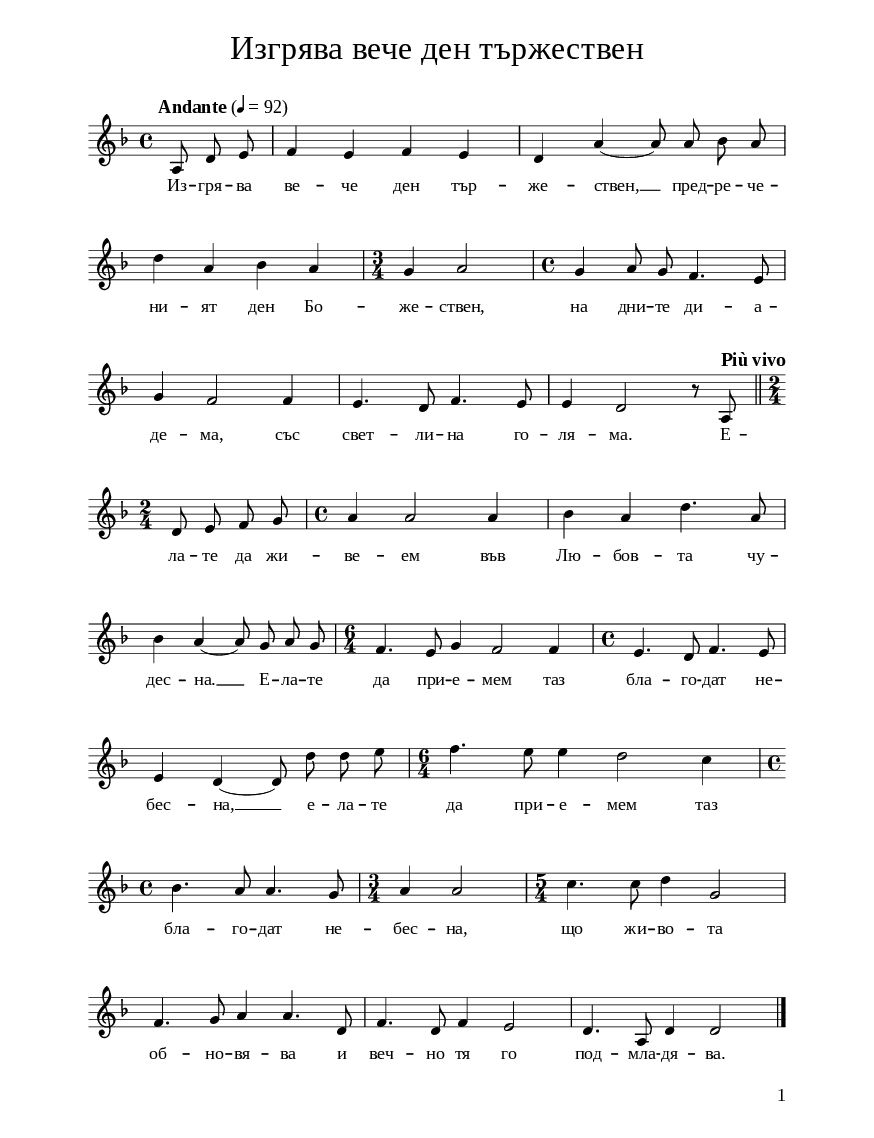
\version "2.24.2"

% include paper part and global functions
\include "include/globals.ily"

\bookpart {
  \label #'ref022
  \tocItem \markup "Изгрява вече ден тържествен"
  \include "include/bookpart-paper.ily"
  \score {
    \include "include/score-layout.ily"

    \new Voice \absolute {
      \clef treble
      \key d \minor
      \time 4/4
      \tempoFunc "Andante" 4 "92"
      \autoBeamOff

      \partial 4.

      a8 d'8 e'8 |f'4 e'4 f'4 e'4 |d'4 a'4 ~ a'8 a'8 bes'8 a'8 \break |
      d''4 a'4 bes'4 a'4 |\time 3/4  g'4 a'2 | \time 4/4  g'4 a'8 g'8 f'4. e'8 \break
      g'4 f'2 f'4 |  e'4. d'8 f'4. e'8 | e'4 d'2 r8 \tempo "Più vivo" a8 | \bar "||" \time 2/4 \break
      d'8 e'8 f'8 g'8 | \time 4/4  a'4 a'2 a'4 | bes'4 a'4 d''4. a'8 \break |
      bes'4 a'4 ~ a'8 g'8 a'8 g'8 |  \time 6/4  f'4. e'8 g'4 f'2 f'4 | \time 4/4  e'4. d'8 f'4. e'8 \break |
      e'4 d'4 ~ d'8 d''8 d''8 e''8 | \time 6/4  f''4. e''8 e''4 d''2 c''4 \break
      \time 4/4  bes'4. a'8 a'4. g'8 |  \time 3/4  a'4 a'2 | \time 5/4  c''4. c''8 d''4 g'2 \break |
      f'4. g'8 a'4 a'4. d'8 | f'4. d'8 f'4 e'2 | d'4. a8 d'4 d'2 \bar "|." \pageBreak
    }
    \addlyrics {
      Из -- гря -- ва ве -- че ден тър -- же -- ствен, __ пред -- ре -- че
      -- ни -- ят ден Бо -- же -- ствен, на дни --
      те ди -- а -- де -- ма, със свет -- ли -- на го
      -- ля -- ма. Е -- ла -- те да жи -- ве -- ем във
      Лю -- бов -- та чу -- дес -- на. __ Е -- ла -- те
      да при -- е -- мем таз бла -- го -- дат не --
      бес -- на, __ е -- ла -- те да при -- е -- мем таз
      бла -- го -- дат не -- бес -- на, що жи -- во --
      та об -- но -- вя -- ва и веч -- но тя го под
      -- мла -- дя -- ва.
    }
    \header {
      title = \titleFunc "Изгрява вече ден тържествен" "Izgrjava veče den tăržestven"
    }

    \midi{}

  } % score

  \pageBreak

  \markup \fontsize #bgCoupletFontSize {
    \hspace #15
    \override #`(baseline-skip . ,bgCoupletBaselineSkip)
    \column {

      \line { 2. И носи Радост за душата, }
      \line {   "   " и прогласява Свободата}
      \line {   "   " и Мир с Любов пресвята}
      \line {   "   " за всички на земята. }


      \line { " " }
      \line { "   " \italic {Припев: } }

      \line {   "   "  Елате да живеем }

      \line {   "   " във Любовта чудесна. }

      \line {   "   " Елате да приемем }

      \line {   "   " таз благодат небесна, }

      \line {   "   " що живота обновява }

      \line {   "   " и вечно тя го подмладява. }

      \line { " " }
      \line {  3.  О, ден прекрасен, вечно благо, }
      \line {   "   " кому за тебе не е драго? }
      \line {   "   " За всичките години}
      \line {   "   " по-скоро обнови ни! }

      \line { " " }
      \line { "   " \italic {Припев: } }
    }
  } % markup

} % bookpart
